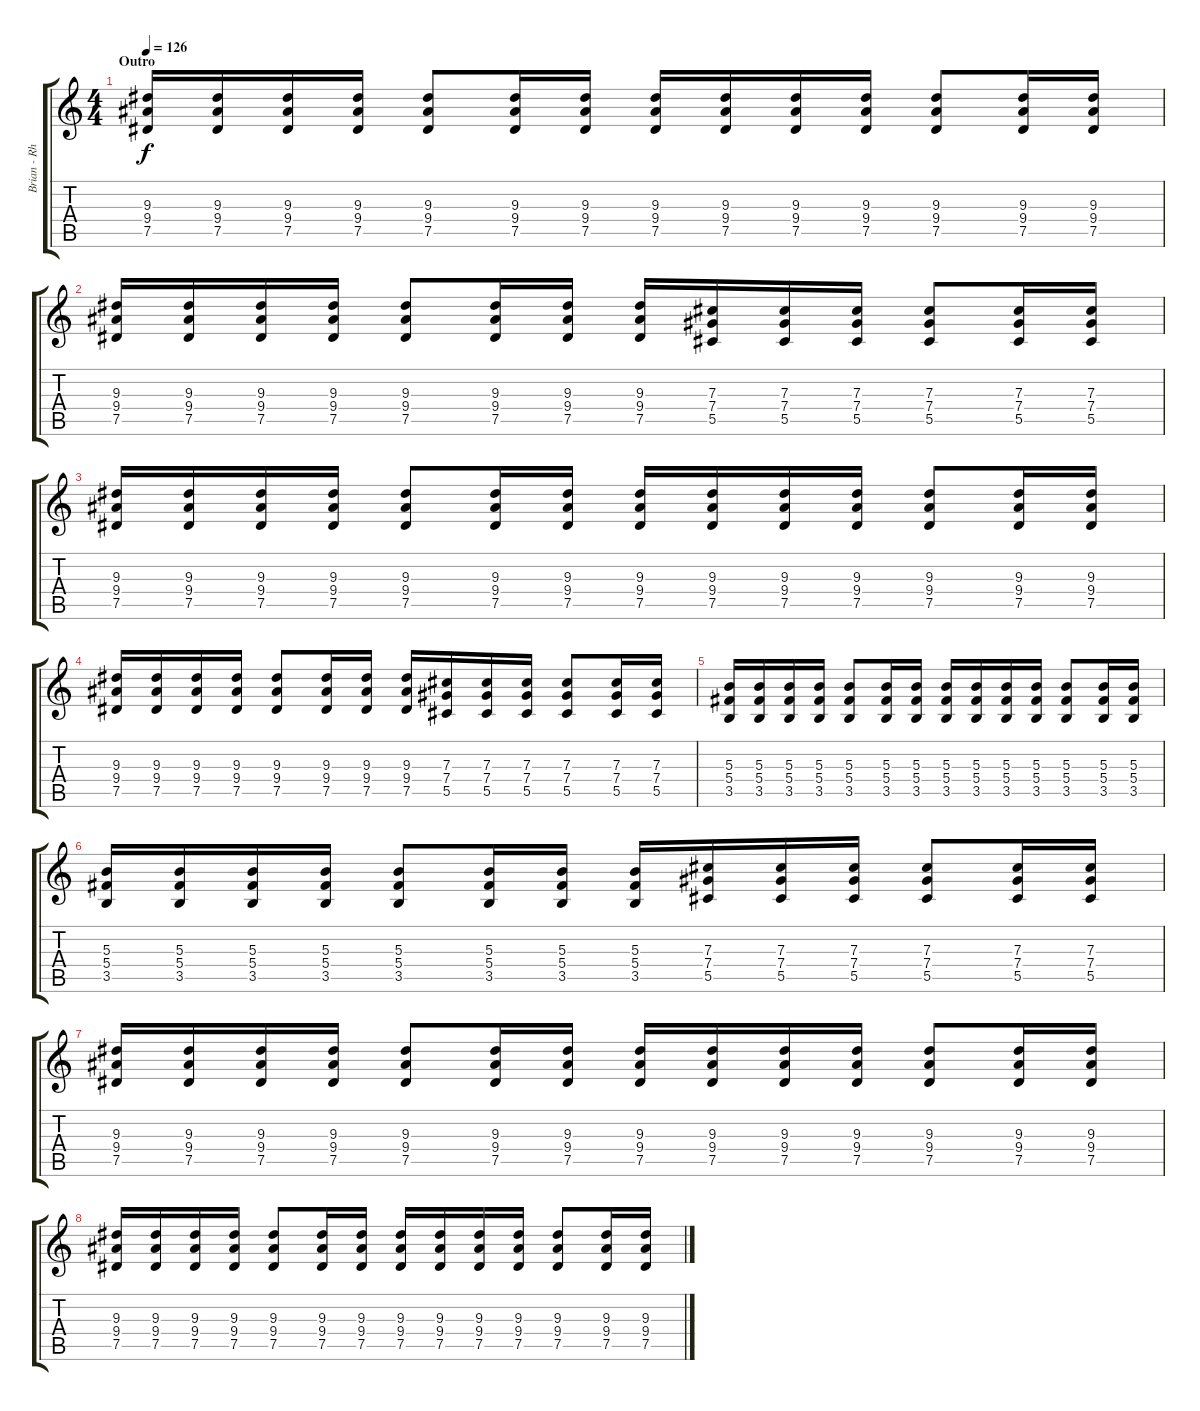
\track ("Brian - Rhythm Guitar" "Brian - Rh") {instrument acousticguitarsteel}
\staff {score tabs}
\tuning (Eb4 Bb3 Gb3 Db3 Ab2 Eb2) {hide}
\ts (4 4)
\section ("" "Outro")
\tempo 126
\clef g2
\ks c
(9.3 9.4 7.5).16{dy f} (9.3 9.4 7.5).16 (9.3 9.4 7.5).16 (9.3 9.4 7.5).16 (9.3 9.4 7.5).8 (9.3 9.4 7.5).16 (9.3 9.4 7.5).16 (9.3 9.4 7.5).16 (9.3 9.4 7.5).16 (9.3 9.4 7.5).16 (9.3 9.4 7.5).16 (9.3 9.4 7.5).8 (9.3 9.4 7.5).16 (9.3 9.4 7.5).16 |
(9.3 9.4 7.5).16 (9.3 9.4 7.5).16 (9.3 9.4 7.5).16 (9.3 9.4 7.5).16 (9.3 9.4 7.5).8 (9.3 9.4 7.5).16 (9.3 9.4 7.5).16 (9.3 9.4 7.5).16 (7.3 7.4 5.5).16 (7.3 7.4 5.5).16 (7.3 7.4 5.5).16 (7.3 7.4 5.5).8 (7.3 7.4 5.5).16 (7.3 7.4 5.5).16 |
(9.3 9.4 7.5).16 (9.3 9.4 7.5).16 (9.3 9.4 7.5).16 (9.3 9.4 7.5).16 (9.3 9.4 7.5).8 (9.3 9.4 7.5).16 (9.3 9.4 7.5).16 (9.3 9.4 7.5).16 (9.3 9.4 7.5).16 (9.3 9.4 7.5).16 (9.3 9.4 7.5).16 (9.3 9.4 7.5).8 (9.3 9.4 7.5).16 (9.3 9.4 7.5).16 |
(9.3 9.4 7.5).16 (9.3 9.4 7.5).16 (9.3 9.4 7.5).16 (9.3 9.4 7.5).16 (9.3 9.4 7.5).8 (9.3 9.4 7.5).16 (9.3 9.4 7.5).16 (9.3 9.4 7.5).16 (7.3 7.4 5.5).16 (7.3 7.4 5.5).16 (7.3 7.4 5.5).16 (7.3 7.4 5.5).8 (7.3 7.4 5.5).16 (7.3 7.4 5.5).16 |
(5.3 5.4 3.5).16 (5.3 5.4 3.5).16 (5.3 5.4 3.5).16 (5.3 5.4 3.5).16 (5.3 5.4 3.5).8 (5.3 5.4 3.5).16 (5.3 5.4 3.5).16 (5.3 5.4 3.5).16 (5.3 5.4 3.5).16 (5.3 5.4 3.5).16 (5.3 5.4 3.5).16 (5.3 5.4 3.5).8 (5.3 5.4 3.5).16 (5.3 5.4 3.5).16 |
(5.3 5.4 3.5).16 (5.3 5.4 3.5).16 (5.3 5.4 3.5).16 (5.3 5.4 3.5).16 (5.3 5.4 3.5).8 (5.3 5.4 3.5).16 (5.3 5.4 3.5).16 (5.3 5.4 3.5).16 (7.3 7.4 5.5).16 (7.3 7.4 5.5).16 (7.3 7.4 5.5).16 (7.3 7.4 5.5).8 (7.3 7.4 5.5).16 (7.3 7.4 5.5).16 |
(9.3 9.4 7.5).16 (9.3 9.4 7.5).16 (9.3 9.4 7.5).16 (9.3 9.4 7.5).16 (9.3 9.4 7.5).8 (9.3 9.4 7.5).16 (9.3 9.4 7.5).16 (9.3 9.4 7.5).16 (9.3 9.4 7.5).16 (9.3 9.4 7.5).16 (9.3 9.4 7.5).16 (9.3 9.4 7.5).8 (9.3 9.4 7.5).16 (9.3 9.4 7.5).16 |
(9.3 9.4 7.5).16 (9.3 9.4 7.5).16 (9.3 9.4 7.5).16 (9.3 9.4 7.5).16 (9.3 9.4 7.5).8 (9.3 9.4 7.5).16 (9.3 9.4 7.5).16 (9.3 9.4 7.5).16 (9.3 9.4 7.5).16 (9.3 9.4 7.5).16 (9.3 9.4 7.5).16 (9.3 9.4 7.5).8 (9.3 9.4 7.5).16 (9.3 9.4 7.5).16
